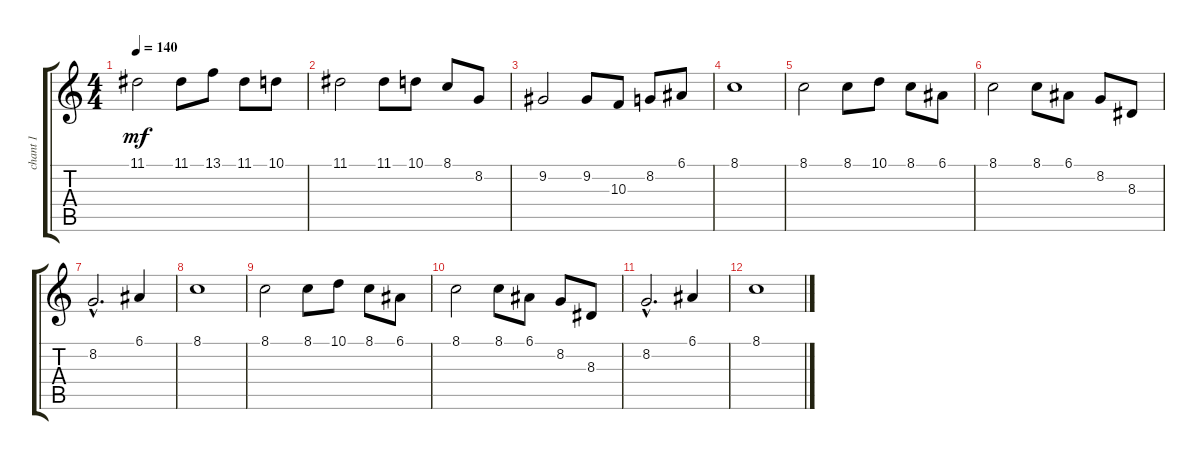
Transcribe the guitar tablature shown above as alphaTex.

\track ("chant 1" "chant 1") {instrument choiraahs}
\staff {score tabs}
\tuning (E4 B3 G3 D3 A2 E2) {hide}
\ts (4 4)
\tempo 140
\clef g2
\ks c
11.1.2{dy mf} 11.1.8 13.1.8 11.1.8 10.1.8 |
11.1.2 11.1.8 10.1.8 8.1.8 8.2.8 |
9.2.2 9.2.8 10.3.8 8.2.8 6.1.8 |
8.1.1 |
8.1.2 8.1.8 10.1.8 8.1.8 6.1.8 |
8.1.2 8.1.8 6.1.8 8.2.8 8.3.8 |
8.2{hac}.2{d} 6.1.4 |
8.1.1 |
8.1.2 8.1.8 10.1.8 8.1.8 6.1.8 |
8.1.2 8.1.8 6.1.8 8.2.8 8.3.8 |
8.2{hac}.2{d} 6.1.4 |
8.1.1
